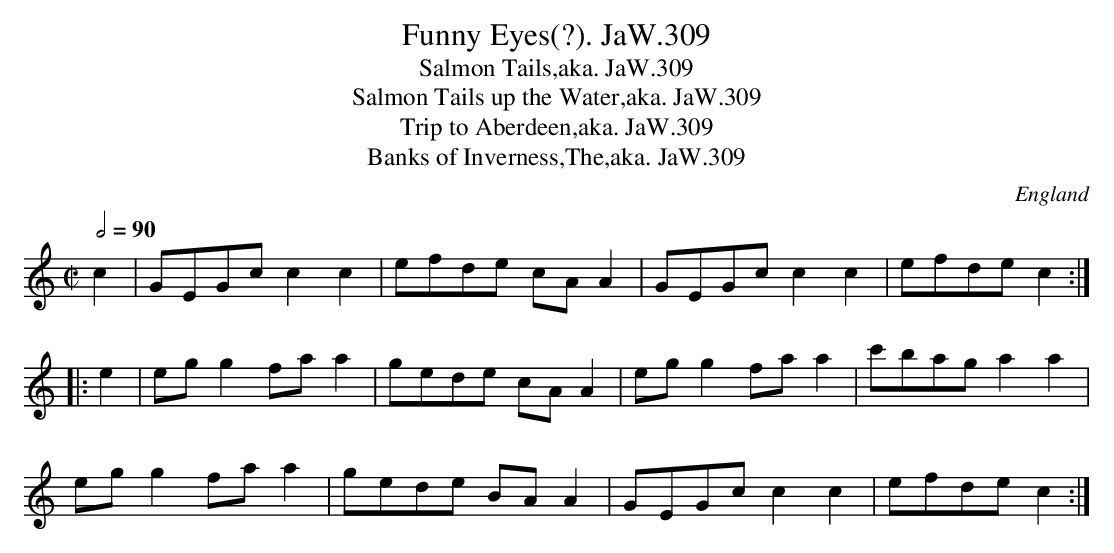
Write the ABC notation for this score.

X:1
T:Funny Eyes(?). JaW.309
T:Salmon Tails,aka. JaW.309
T:Salmon Tails up the Water,aka. JaW.309
T:Trip to Aberdeen,aka. JaW.309
T:Banks of Inverness,The,aka. JaW.309
L:1/8
M:C|
O:England
Q:1/2=90
K:C
c2|GEGc c2c2|efde cAA2|GEGc c2c2|efde c2:|!
|:e2|egg2 faa2|gede cAA2|egg2 faa2|c'bag a2a2|!
egg2 faa2|gede BAA2|GEGc c2c2|efde c2:|
